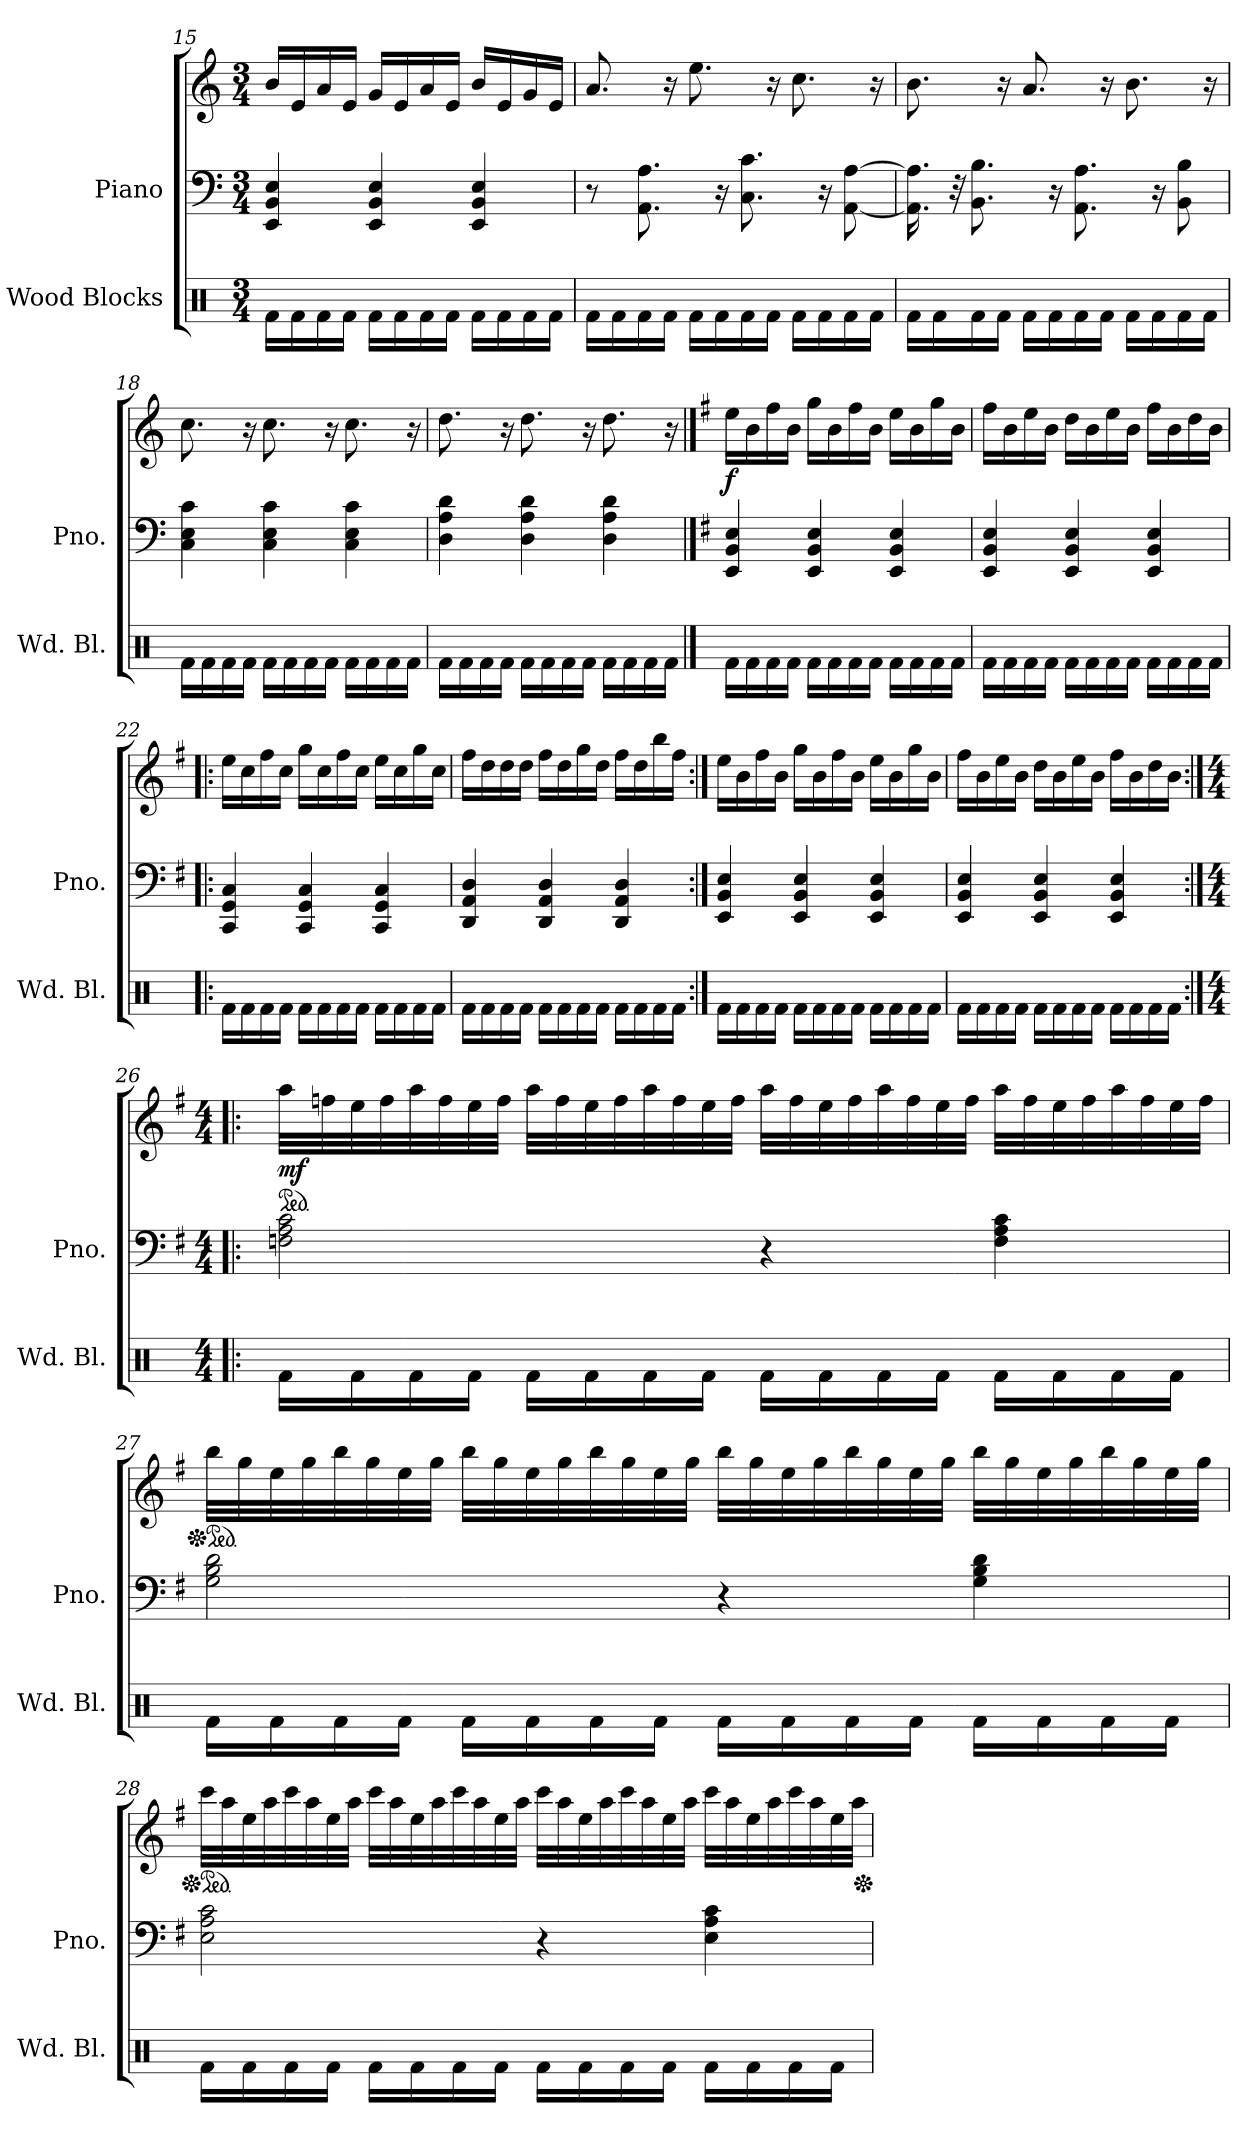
**kern	**kern	**kern	**dynam
*part2	*part1	*part1	*part1
*staff3	*staff2	*staff1	*staff1/2
*I"Wood Blocks	*I"Piano	*	*
*I'Wd. Bl.	*I'Pno.	*	*
*clefX	*clefF4	*clefG2	*
*k[]	*k[]	*k[]	*
*M3/4	*M3/4	*M3/4	*
=15	=15	=15	=15
16Rf\LL	4EE/ 4BB/ 4E/	16b/LL	.
16Rf\	.	16e/	.
16Rf\	.	16a/	.
16Rf\JJ	.	16e/JJ	.
16Rf\LL	4EE/ 4BB/ 4E/	16g/LL	.
16Rf\	.	16e/	.
16Rf\	.	16a/	.
16Rf\JJ	.	16e/JJ	.
16Rf\LL	4EE/ 4BB/ 4E/	16b/LL	.
16Rf\	.	16e/	.
16Rf\	.	16g/	.
16Rf\JJ	.	16e/JJ	.
!!LO:LB:g=z
=16	=16	=16	=16
16Rf\LL	8r	8.a/	.
16Rf\	.	.	.
16Rf\	8.AA\ 8.A\	.	.
16Rf\JJ	.	16r	.
16Rf\LL	.	8.ee\	.
16Rf\	16r	.	.
16Rf\	8.C\ 8.c\	.	.
16Rf\JJ	.	16r	.
16Rf\LL	.	8.cc\	.
16Rf\	16r	.	.
16Rf\	[8AA\ [8A\	.	.
16Rf\JJ	.	16r	.
=17	=17	=17	=17
16Rf\LL	16.AA\] 16.A\]	8.b\	.
16Rf\	.	.	.
.	32r	.	.
16Rf\	8.BB\ 8.B\	.	.
16Rf\JJ	.	16r	.
16Rf\LL	.	8.a/	.
16Rf\	16r	.	.
16Rf\	8.AA\ 8.A\	.	.
16Rf\JJ	.	16r	.
16Rf\LL	.	8.b\	.
16Rf\	16r	.	.
16Rf\	8BB\ 8B\	.	.
16Rf\JJ	.	16r	.
=18	=18	=18	=18
16Rf\LL	4C\ 4E\ 4c\	8.cc\	.
16Rf\	.	.	.
16Rf\	.	.	.
16Rf\JJ	.	16r	.
16Rf\LL	4C\ 4E\ 4c\	8.cc\	.
16Rf\	.	.	.
16Rf\	.	.	.
16Rf\JJ	.	16r	.
16Rf\LL	4C\ 4E\ 4c\	8.cc\	.
16Rf\	.	.	.
16Rf\	.	.	.
16Rf\JJ	.	16r	.
=19	=19	=19	=19
16Rf\LL	4D\ 4A\ 4d\	8.dd\	.
16Rf\	.	.	.
16Rf\	.	.	.
16Rf\JJ	.	16r	.
16Rf\LL	4D\ 4A\ 4d\	8.dd\	.
16Rf\	.	.	.
16Rf\	.	.	.
16Rf\JJ	.	16r	.
16Rf\LL	4D\ 4A\ 4d\	8.dd\	.
16Rf\	.	.	.
16Rf\	.	.	.
16Rf\JJ	.	16r	.
!!LO:PB:g=z
==20	==20	==20	==20
*	*k[f#]	*k[f#]	*
!	!	!	!LO:DY:b
16Rf\LL	4EE/ 4BB/ 4E/	16ee\LL	f
16Rf\	.	16b\	.
16Rf\	.	16ff#\	.
16Rf\JJ	.	16b\JJ	.
16Rf\LL	4EE/ 4BB/ 4E/	16gg\LL	.
16Rf\	.	16b\	.
16Rf\	.	16ff#\	.
16Rf\JJ	.	16b\JJ	.
16Rf\LL	4EE/ 4BB/ 4E/	16ee\LL	.
16Rf\	.	16b\	.
16Rf\	.	16gg\	.
16Rf\JJ	.	16b\JJ	.
=21	=21	=21	=21
16Rf\LL	4EE/ 4BB/ 4E/	16ff#\LL	.
16Rf\	.	16b\	.
16Rf\	.	16ee\	.
16Rf\JJ	.	16b\JJ	.
16Rf\LL	4EE/ 4BB/ 4E/	16dd\LL	.
16Rf\	.	16b\	.
16Rf\	.	16ee\	.
16Rf\JJ	.	16b\JJ	.
16Rf\LL	4EE/ 4BB/ 4E/	16ff#\LL	.
16Rf\	.	16b\	.
16Rf\	.	16dd\	.
16Rf\JJ	.	16b\JJ	.
=22!|:	=22!|:	=22!|:	=22!|:
16Rf\LL	4CC/ 4GG/ 4C/	16ee\LL	.
16Rf\	.	16cc\	.
16Rf\	.	16ff#\	.
16Rf\JJ	.	16cc\JJ	.
16Rf\LL	4CC/ 4GG/ 4C/	16gg\LL	.
16Rf\	.	16cc\	.
16Rf\	.	16ff#\	.
16Rf\JJ	.	16cc\JJ	.
16Rf\LL	4CC/ 4GG/ 4C/	16ee\LL	.
16Rf\	.	16cc\	.
16Rf\	.	16gg\	.
16Rf\JJ	.	16cc\JJ	.
!!LO:LB:g=z
=23	=23	=23	=23
16Rf\LL	4DD/ 4AA/ 4D/	16ff#\LL	.
16Rf\	.	16dd\	.
16Rf\	.	16dd\	.
16Rf\JJ	.	16dd\JJ	.
16Rf\LL	4DD/ 4AA/ 4D/	16ff#\LL	.
16Rf\	.	16dd\	.
16Rf\	.	16gg\	.
16Rf\JJ	.	16dd\JJ	.
16Rf\LL	4DD/ 4AA/ 4D/	16ff#\LL	.
16Rf\	.	16dd\	.
16Rf\	.	16bb\	.
16Rf\JJ	.	16ff#\JJ	.
=24:|!	=24:|!	=24:|!	=24:|!
16Rf\LL	4EE/ 4BB/ 4E/	16ee\LL	.
16Rf\	.	16b\	.
16Rf\	.	16ff#\	.
16Rf\JJ	.	16b\JJ	.
16Rf\LL	4EE/ 4BB/ 4E/	16gg\LL	.
16Rf\	.	16b\	.
16Rf\	.	16ff#\	.
16Rf\JJ	.	16b\JJ	.
16Rf\LL	4EE/ 4BB/ 4E/	16ee\LL	.
16Rf\	.	16b\	.
16Rf\	.	16gg\	.
16Rf\JJ	.	16b\JJ	.
=25	=25	=25	=25
16Rf\LL	4EE/ 4BB/ 4E/	16ff#\LL	.
16Rf\	.	16b\	.
16Rf\	.	16ee\	.
16Rf\JJ	.	16b\JJ	.
16Rf\LL	4EE/ 4BB/ 4E/	16dd\LL	.
16Rf\	.	16b\	.
16Rf\	.	16ee\	.
16Rf\JJ	.	16b\JJ	.
16Rf\LL	4EE/ 4BB/ 4E/	16ff#\LL	.
16Rf\	.	16b\	.
16Rf\	.	16dd\	.
16Rf\JJ	.	16b\JJ	.
!!LO:LB:g=z
=26:|!|:	=26:|!|:	=26:|!|:	=26:|!|:
*M4/4	*M4/4	*M4/4	*
*	*	*ped	*
!	!	!	!LO:DY:b
16Rf\LL	2Fn\ 2A\ 2c\	32aa\LLL	mf
.	.	32ffn\	.
16Rf\	.	32ee\	.
.	.	32ff\	.
16Rf\	.	32aa\	.
.	.	32ff\	.
16Rf\JJ	.	32ee\	.
.	.	32ff\JJJ	.
16Rf\LL	.	32aa\LLL	.
.	.	32ff\	.
16Rf\	.	32ee\	.
.	.	32ff\	.
16Rf\	.	32aa\	.
.	.	32ff\	.
16Rf\JJ	.	32ee\	.
.	.	32ff\JJJ	.
16Rf\LL	4r	32aa\LLL	.
.	.	32ff\	.
16Rf\	.	32ee\	.
.	.	32ff\	.
16Rf\	.	32aa\	.
.	.	32ff\	.
16Rf\JJ	.	32ee\	.
.	.	32ff\JJJ	.
16Rf\LL	4F\ 4A\ 4c\	32aa\LLL	.
.	.	32ff\	.
16Rf\	.	32ee\	.
.	.	32ff\	.
16Rf\	.	32aa\	.
.	.	32ff\	.
16Rf\JJ	.	32ee\	.
.	.	32ff\JJJ	.
!!LO:LB:g=z
=27	=27	=27	=27
*	*	*Xped	*
*	*	*ped	*
16Rf\LL	2G\ 2B\ 2d\	32bb\LLL	.
.	.	32gg\	.
16Rf\	.	32ee\	.
.	.	32gg\	.
16Rf\	.	32bb\	.
.	.	32gg\	.
16Rf\JJ	.	32ee\	.
.	.	32gg\JJJ	.
16Rf\LL	.	32bb\LLL	.
.	.	32gg\	.
16Rf\	.	32ee\	.
.	.	32gg\	.
16Rf\	.	32bb\	.
.	.	32gg\	.
16Rf\JJ	.	32ee\	.
.	.	32gg\JJJ	.
16Rf\LL	4r	32bb\LLL	.
.	.	32gg\	.
16Rf\	.	32ee\	.
.	.	32gg\	.
16Rf\	.	32bb\	.
.	.	32gg\	.
16Rf\JJ	.	32ee\	.
.	.	32gg\JJJ	.
16Rf\LL	4G\ 4B\ 4d\	32bb\LLL	.
.	.	32gg\	.
16Rf\	.	32ee\	.
.	.	32gg\	.
16Rf\	.	32bb\	.
.	.	32gg\	.
16Rf\JJ	.	32ee\	.
.	.	32gg\JJJ	.
!!LO:LB:g=z
=28	=28	=28	=28
*	*	*Xped	*
*	*	*ped	*
16Rf\LL	2E\ 2A\ 2c\	32ccc\LLL	.
.	.	32aa\	.
16Rf\	.	32ee\	.
.	.	32aa\	.
16Rf\	.	32ccc\	.
.	.	32aa\	.
16Rf\JJ	.	32ee\	.
.	.	32aa\JJJ	.
16Rf\LL	.	32ccc\LLL	.
.	.	32aa\	.
16Rf\	.	32ee\	.
.	.	32aa\	.
16Rf\	.	32ccc\	.
.	.	32aa\	.
16Rf\JJ	.	32ee\	.
.	.	32aa\JJJ	.
16Rf\LL	4r	32ccc\LLL	.
.	.	32aa\	.
16Rf\	.	32ee\	.
.	.	32aa\	.
16Rf\	.	32ccc\	.
.	.	32aa\	.
16Rf\JJ	.	32ee\	.
.	.	32aa\JJJ	.
16Rf\LL	4E\ 4A\ 4c\	32ccc\LLL	.
.	.	32aa\	.
16Rf\	.	32ee\	.
.	.	32aa\	.
16Rf\	.	32ccc\	.
.	.	32aa\	.
16Rf\JJ	.	32ee\	.
.	.	32aa\JJJ	.
*	*	*Xped	*
=	=	=	=
*-	*-	*-	*-
